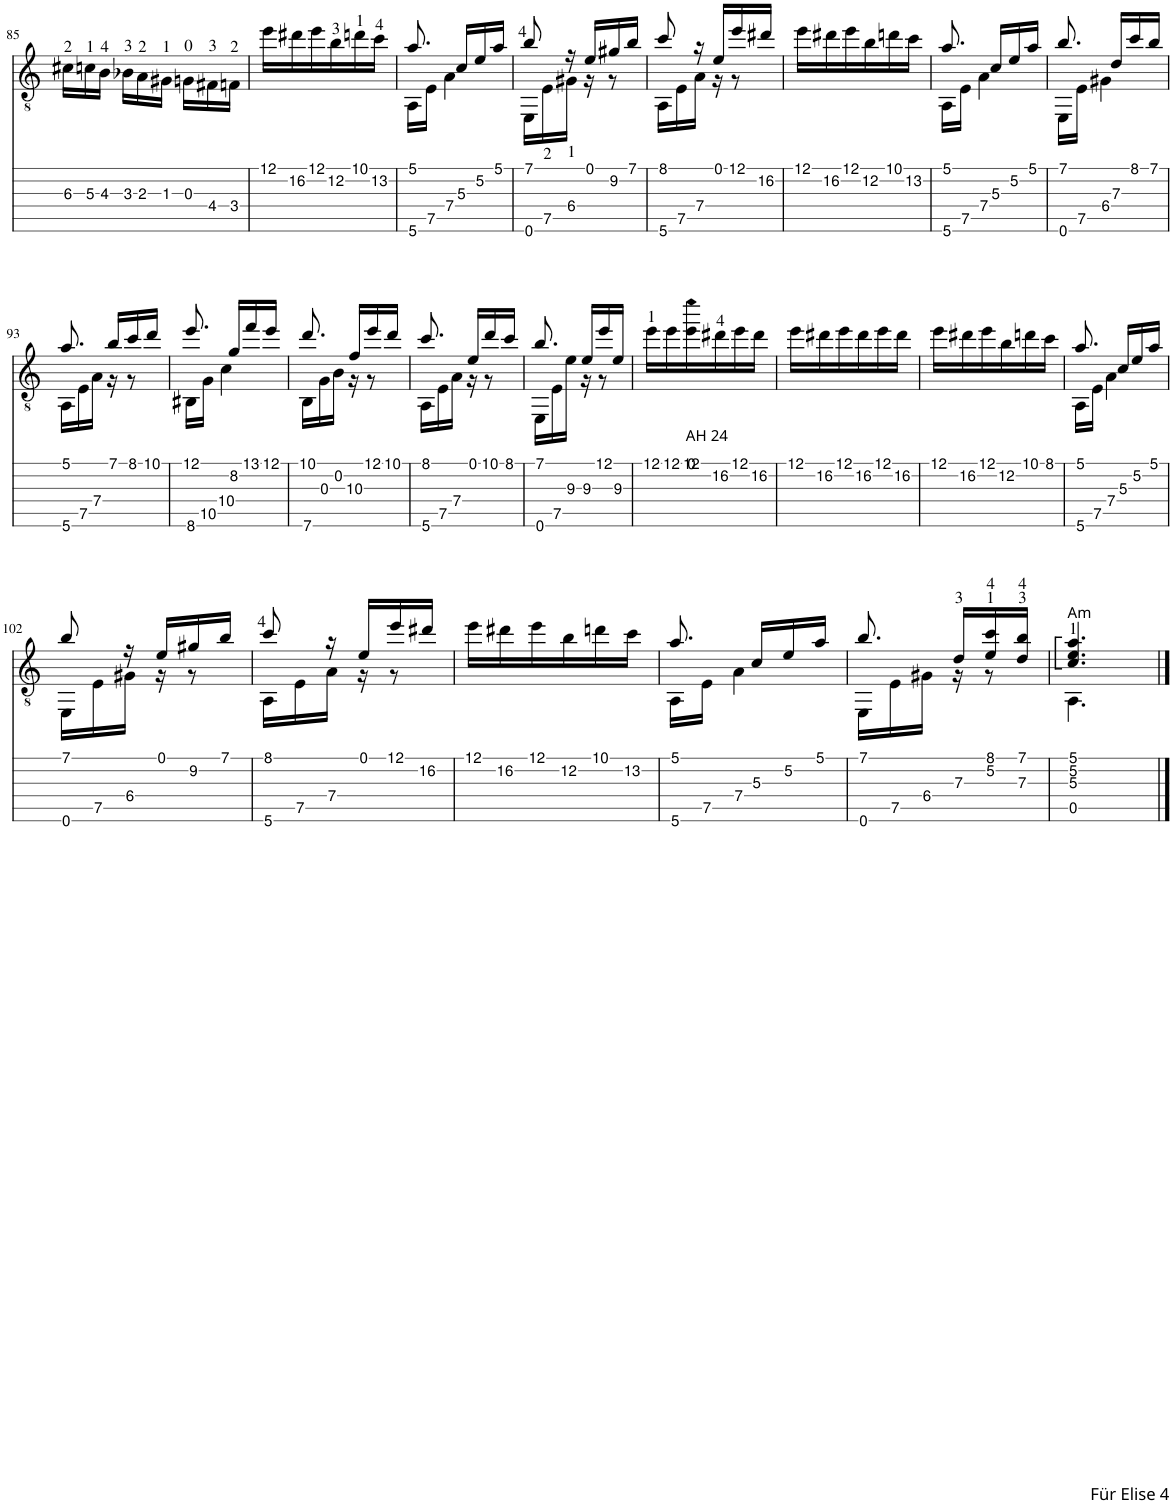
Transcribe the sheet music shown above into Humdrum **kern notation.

**kern	**kern
*part1	*part1
*staff2	*staff1
*I"Guitar	*
*I'Guit.	*
!!LO:PB:g=z
*	*clefGv2
*k[]	*k[]
*M3/8	*M3/8
*Xbrackettup	*Xbrackettup
=85	=85
24c#LL	24c#X\LL
24c	24cn\
24B	24B\JJ
*	*brackettup
24B-	24B-X\LL
24A	24A\
24G#	24G#X\JJ
24G	24Gn\LL
24F#	24F#X\
24FJJ	24Fn\JJ
=86	=86
16eeLL	16ee\LL
16dd#X	16dd#X\
16ee	16ee\
16b	16b\
16ddn	16ddn\
16ccJJ	16cc\JJ
=87	=87
*^	*^
8.aL	16AALL	8.a/	16AA\LL
.	16EJJ	.	16E\JJ
.	4A	.	4A\
16cL	.	16c/LL	.
16e	.	16e/	.
16aJJ	.	16a/JJ	.
=88	=88	=88	=88
8b	16EELL	8b/	16EE\LL
.	16E	.	16E\
16r	16G#XJJ	16r	16G#X\JJ
16eLL	16r	16e/LL	16r
16g#X	8r	16g#X/	8r
16bJJ	.	16b/JJ	.
=89	=89	=89	=89
8cc	16AALL	8cc/	16AA\LL
.	16E	.	16E\
16r	16AJJ	16r	16A\JJ
16eLL	16r	16e/LL	16r
16ee	8r	16ee/	8r
16dd#XJJ	.	16dd#X/JJ	.
*v	*v	*	*
*	*v	*v
=90	=90
16eeLL	16ee\LL
16dd#X	16dd#X\
16ee	16ee\
16b	16b\
16ddn	16ddn\
16ccJJ	16cc\JJ
=91	=91
*^	*^
8.aL	16AALL	8.a/	16AA\LL
.	16EJJ	.	16E\JJ
.	4A	.	4A\
16cL	.	16c/LL	.
16e	.	16e/	.
16aJJ	.	16a/JJ	.
=92	=92	=92	=92
8.bL	16EELL	8.b/	16EE\LL
.	16EJJ	.	16E\JJ
.	4G#X	.	4G#X\
16dL	.	16d/LL	.
16cc	.	16cc/	.
16bJJ	.	16b/JJ	.
!!LO:LB:g=z	!!
=93	=93	=93	=93
8.aL	16AALL	8.a/	16AA\LL
.	16E	.	16E\
.	16AJJ	.	16A\JJ
16bL	16r	16b/LL	16r
16cc	8r	16cc/	8r
16ddJJ	.	16dd/JJ	.
=94	=94	=94	=94
8.eeL	16BB#XLL	8.ee/	16BB#X\LL
.	16GJJ	.	16G\JJ
.	4c	.	4c\
16gL	.	16g/LL	.
16ff	.	16ff/	.
16eeJJ	.	16ee/JJ	.
=95	=95	=95	=95
8.ddL	16BBLL	8.dd/	16BB\LL
.	16G	.	16G\
.	16BJJ	.	16B\JJ
16fL	16r	16f/LL	16r
16ee	8r	16ee/	8r
16ddJJ	.	16dd/JJ	.
=96	=96	=96	=96
8.ccL	16AALL	8.cc/	16AA\LL
.	16E	.	16E\
.	16AJJ	.	16A\JJ
16eL	16r	16e/LL	16r
16dd	8r	16dd/	8r
16ccJJ	.	16cc/JJ	.
=97	=97	=97	=97
8.bL	16EELL	8.b/	16EE\LL
.	16E	.	16E\
.	16eJJ	.	16e\JJ
16eL	16r	16e/LL	16r
16ee	8r	16ee/	8r
16eJJ	.	16e/JJ	.
*v	*v	*	*
*	*v	*v
=98	=98
16eeLL	16ee\LL
16ee	16ee\
!LO:TX:a:t=AH 24	!
16ee\ 16eee\	16ee\ 16eee\
16dd#X	16dd#X\
16ee	16ee\
16dd#JJ	16dd#\JJ
=99	=99
16eeLL	16ee\LL
16dd#X	16dd#X\
16ee	16ee\
16dd#	16dd#\
16ee	16ee\
16dd#JJ	16dd#\JJ
=100	=100
16eeLL	16ee\LL
16dd#X	16dd#X\
16ee	16ee\
16b	16b\
16ddn	16ddn\
16ccJJ	16cc\JJ
=101	=101
*^	*^
8.aL	16AALL	8.a/	16AA\LL
.	16EJJ	.	16E\JJ
.	4A	.	4A\
16cL	.	16c/LL	.
16e	.	16e/	.
16aJJ	.	16a/JJ	.
!!LO:LB:g=z	!!
=102	=102	=102	=102
8b	16EELL	8b/	16EE\LL
.	16E	.	16E\
16r	16G#XJJ	16r	16G#X\JJ
16eLL	16r	16e/LL	16r
16g#X	8r	16g#X/	8r
16bJJ	.	16b/JJ	.
=103	=103	=103	=103
8cc	16AALL	8cc/	16AA\LL
.	16E	.	16E\
16r	16AJJ	16r	16A\JJ
16eLL	16r	16e/LL	16r
16ee	8r	16ee/	8r
16dd#XJJ	.	16dd#X/JJ	.
*v	*v	*	*
*	*v	*v
=104	=104
16eeLL	16ee\LL
16dd#X	16dd#X\
16ee	16ee\
16b	16b\
16ddn	16ddn\
16ccJJ	16cc\JJ
=105	=105
*^	*^
8.aL	16AALL	8.a/	16AA\LL
.	16EJJ	.	16E\JJ
.	4A	.	4A\
16cL	.	16c/LL	.
16e	.	16e/	.
16aJJ	.	16a/JJ	.
=106	=106	=106	=106
8.bL	16EELL	8.b/	16EE\LL
.	16E	.	16E\
.	16G#XJJ	.	16G#X\JJ
16dL	16r	16d/LL	16r
16e\ 16cc\	8r	16e/ 16cc/	8r
16d\ 16b\JJ	.	16d/ 16b/JJ	.
=107	=107	=107	=107
!	!	!LO:TX:a:t=Am	!
4.c 4.e 4.a	4.AA	4.c/ 4.e/ 4.a/	4.AA\
*v	*v	*	*
*	*v	*v
==	==
*-	*-
